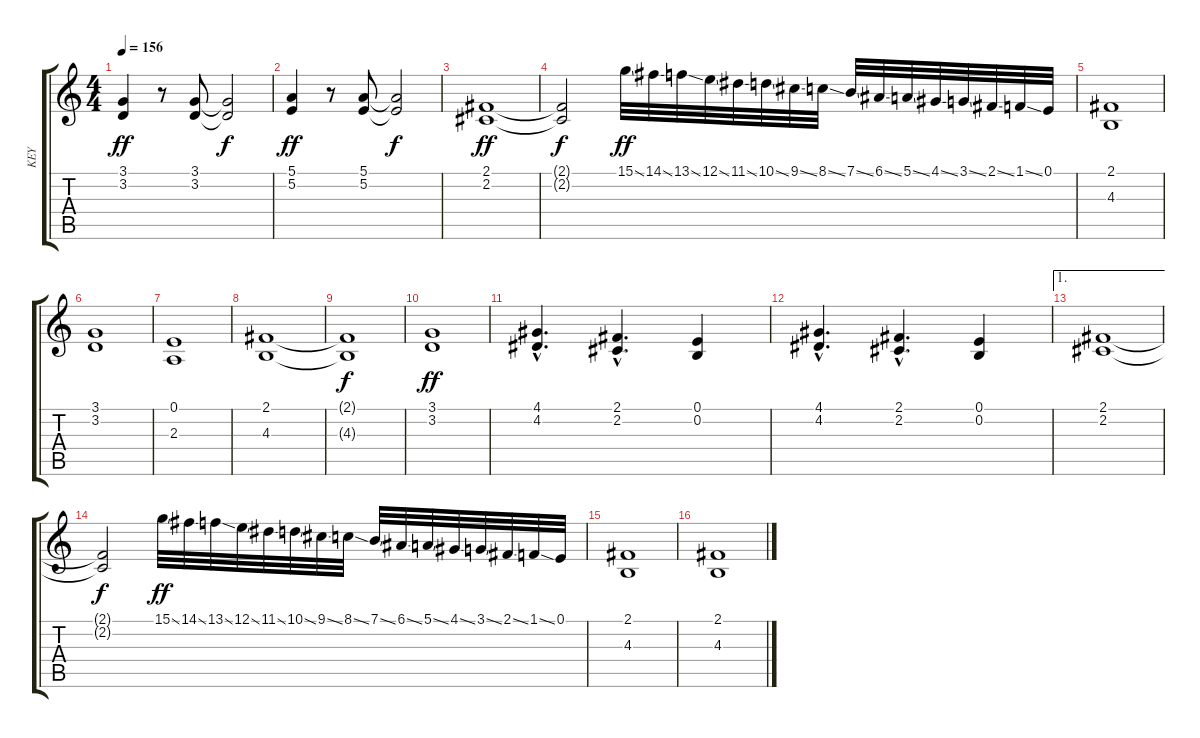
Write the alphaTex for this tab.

\track ("KEY" "KEY") {instrument stringensemble1}
\staff {score tabs}
\tuning (E4 B3 G3 D3 A2 E2) {hide}
\ts (4 4)
\tempo 156
\clef g2
\ks c
(3.1 3.2).4{dy ff} r.8 (3.1 3.2).8 (3.1{t} 3.2{t}).2{dy f} |
(5.1 5.2).4{dy ff} r.8 (5.1 5.2).8 (5.1{t} 5.2{t}).2{dy f} |
(2.1 2.2).1{dy ff} |
(2.1{t} 2.2{t}).2{dy f} 15.1{ss}.32{dy ff} 14.1{ss}.32 13.1{ss}.32 12.1{ss}.32 11.1{ss}.32 10.1{ss}.32 9.1{ss}.32 8.1{ss}.32 7.1{ss}.32 6.1{ss}.32 5.1{ss}.32 4.1{ss}.32 3.1{ss}.32 2.1{ss}.32 1.1{ss}.32 0.1.32 |
(2.1 4.3).1 |
(3.1 3.2).1 |
(0.1 2.3).1 |
(2.1 4.3).1 |
(2.1{t} 4.3{t}).1{dy f} |
(3.1 3.2).1{dy ff} |
(4.1{hac} 4.2{hac}).4{d} (2.1{hac} 2.2{hac}).4{d} (0.1 0.2).4 |
(4.1{hac} 4.2{hac}).4{d} (2.1{hac} 2.2{hac}).4{d} (0.1 0.2).4 |
\ae 1
(2.1 2.2).1 |
(2.1{t} 2.2{t}).2{dy f} 15.1{ss}.32{dy ff} 14.1{ss}.32 13.1{ss}.32 12.1{ss}.32 11.1{ss}.32 10.1{ss}.32 9.1{ss}.32 8.1{ss}.32 7.1{ss}.32 6.1{ss}.32 5.1{ss}.32 4.1{ss}.32 3.1{ss}.32 2.1{ss}.32 1.1{ss}.32 0.1.32 |
(2.1 4.3).1 |
(2.1 4.3).1
